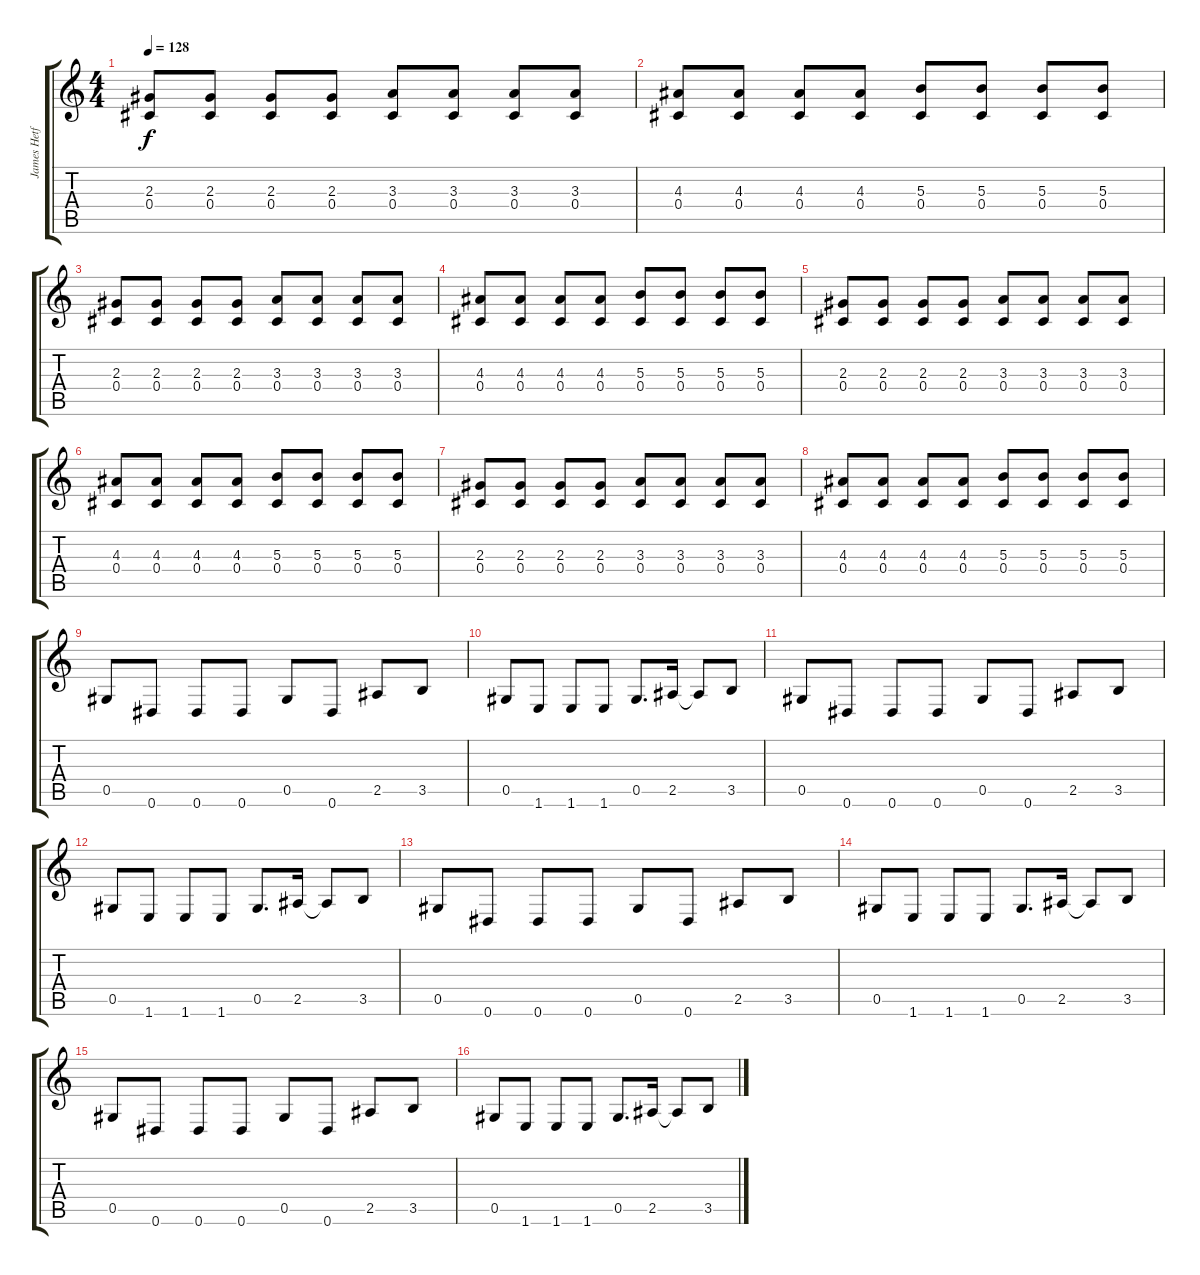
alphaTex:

\track ("James Hetfield" "James Hetf") {instrument electricguitarjazz}
\staff {score tabs}
\tuning (Eb4 Bb3 Gb3 Db3 Ab2 Eb2) {hide}
\ts (4 4)
\tempo 128
\clef g2
\ks c
(2.3 0.4).8{dy f} (2.3 0.4).8 (2.3 0.4).8 (2.3 0.4).8 (3.3 0.4).8 (3.3 0.4).8 (3.3 0.4).8 (3.3 0.4).8 |
(4.3 0.4).8 (4.3 0.4).8 (4.3 0.4).8 (4.3 0.4).8 (5.3 0.4).8 (5.3 0.4).8 (5.3 0.4).8 (5.3 0.4).8 |
(2.3 0.4).8 (2.3 0.4).8 (2.3 0.4).8 (2.3 0.4).8 (3.3 0.4).8 (3.3 0.4).8 (3.3 0.4).8 (3.3 0.4).8 |
(4.3 0.4).8 (4.3 0.4).8 (4.3 0.4).8 (4.3 0.4).8 (5.3 0.4).8 (5.3 0.4).8 (5.3 0.4).8 (5.3 0.4).8 |
(2.3 0.4).8 (2.3 0.4).8 (2.3 0.4).8 (2.3 0.4).8 (3.3 0.4).8 (3.3 0.4).8 (3.3 0.4).8 (3.3 0.4).8 |
(4.3 0.4).8 (4.3 0.4).8 (4.3 0.4).8 (4.3 0.4).8 (5.3 0.4).8 (5.3 0.4).8 (5.3 0.4).8 (5.3 0.4).8 |
(2.3 0.4).8 (2.3 0.4).8 (2.3 0.4).8 (2.3 0.4).8 (3.3 0.4).8 (3.3 0.4).8 (3.3 0.4).8 (3.3 0.4).8 |
(4.3 0.4).8 (4.3 0.4).8 (4.3 0.4).8 (4.3 0.4).8 (5.3 0.4).8 (5.3 0.4).8 (5.3 0.4).8 (5.3 0.4).8 |
0.5.8 0.6.8 0.6.8 0.6.8 0.5.8 0.6.8 2.5.8 3.5.8 |
0.5.8 1.6.8 1.6.8 1.6.8 0.5.8{d} 2.5.16 2.5{t}.8 3.5.8 |
0.5.8 0.6.8 0.6.8 0.6.8 0.5.8 0.6.8 2.5.8 3.5.8 |
0.5.8 1.6.8 1.6.8 1.6.8 0.5.8{d} 2.5.16 2.5{t}.8 3.5.8 |
0.5.8 0.6.8 0.6.8 0.6.8 0.5.8 0.6.8 2.5.8 3.5.8 |
0.5.8 1.6.8 1.6.8 1.6.8 0.5.8{d} 2.5.16 2.5{t}.8 3.5.8 |
0.5.8 0.6.8 0.6.8 0.6.8 0.5.8 0.6.8 2.5.8 3.5.8 |
0.5.8 1.6.8 1.6.8 1.6.8 0.5.8{d} 2.5.16 2.5{t}.8 3.5.8
